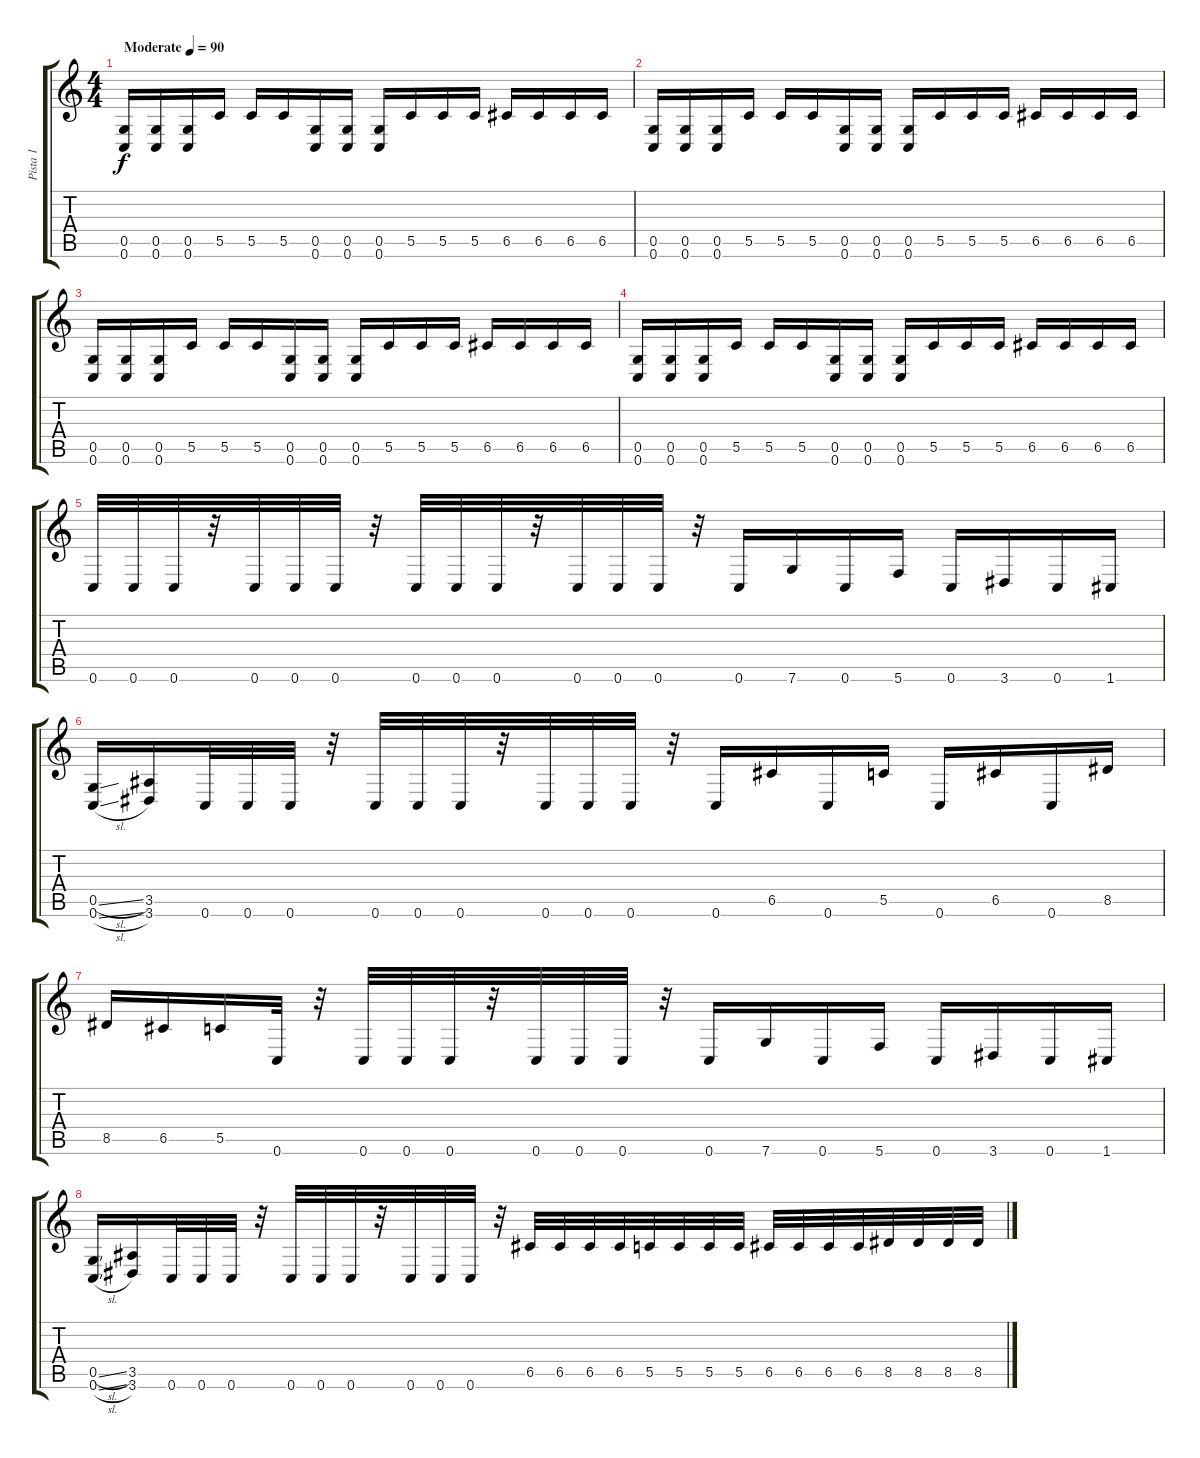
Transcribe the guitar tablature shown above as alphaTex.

\track ("Pista 1" "Pista 1") {instrument overdrivenguitar}
\staff {score tabs}
\tuning (D4 A3 F3 C3 G2 C2) {hide}
\ts (4 4)
\tempo (90 "Moderate")
\clef g2
\ks c
(0.5 0.6).16{dy f instrument overdrivenguitar} (0.5 0.6).16 (0.5 0.6).16 5.5.16 5.5.16 5.5.16 (0.5 0.6).16 (0.5 0.6).16 (0.5 0.6).16 5.5.16 5.5.16 5.5.16 6.5.16 6.5.16 6.5.16 6.5.16 |
(0.5 0.6).16 (0.5 0.6).16 (0.5 0.6).16 5.5.16 5.5.16 5.5.16 (0.5 0.6).16 (0.5 0.6).16 (0.5 0.6).16 5.5.16 5.5.16 5.5.16 6.5.16 6.5.16 6.5.16 6.5.16 |
(0.5 0.6).16 (0.5 0.6).16 (0.5 0.6).16 5.5.16 5.5.16 5.5.16 (0.5 0.6).16 (0.5 0.6).16 (0.5 0.6).16 5.5.16 5.5.16 5.5.16 6.5.16 6.5.16 6.5.16 6.5.16 |
(0.5 0.6).16 (0.5 0.6).16 (0.5 0.6).16 5.5.16 5.5.16 5.5.16 (0.5 0.6).16 (0.5 0.6).16 (0.5 0.6).16 5.5.16 5.5.16 5.5.16 6.5.16 6.5.16 6.5.16 6.5.16 |
0.6.32 0.6.32 0.6.32 r.32 0.6.32 0.6.32 0.6.32 r.32 0.6.32 0.6.32 0.6.32 r.32 0.6.32 0.6.32 0.6.32 r.32 0.6.16 7.6.16 0.6.16 5.6.16 0.6.16 3.6.16 0.6.16 1.6.16 |
(0.5{sl} 0.6{sl}).16 (3.5 3.6).16 0.6.32 0.6.32 0.6.32 r.32 0.6.32 0.6.32 0.6.32 r.32 0.6.32 0.6.32 0.6.32 r.32 0.6.16 6.5.16 0.6.16 5.5.16 0.6.16 6.5.16 0.6.16 8.5.16 |
8.5.16 6.5.16 5.5.16 0.6.32 r.32 0.6.32 0.6.32 0.6.32 r.32 0.6.32 0.6.32 0.6.32 r.32 0.6.16 7.6.16 0.6.16 5.6.16 0.6.16 3.6.16 0.6.16 1.6.16 |
(0.5{sl} 0.6{sl}).16 (3.5 3.6).16 0.6.32 0.6.32 0.6.32 r.32 0.6.32 0.6.32 0.6.32 r.32 0.6.32 0.6.32 0.6.32 r.32 6.5.32 6.5.32 6.5.32 6.5.32 5.5.32 5.5.32 5.5.32 5.5.32 6.5.32 6.5.32 6.5.32 6.5.32 8.5.32 8.5.32 8.5.32 8.5.32
